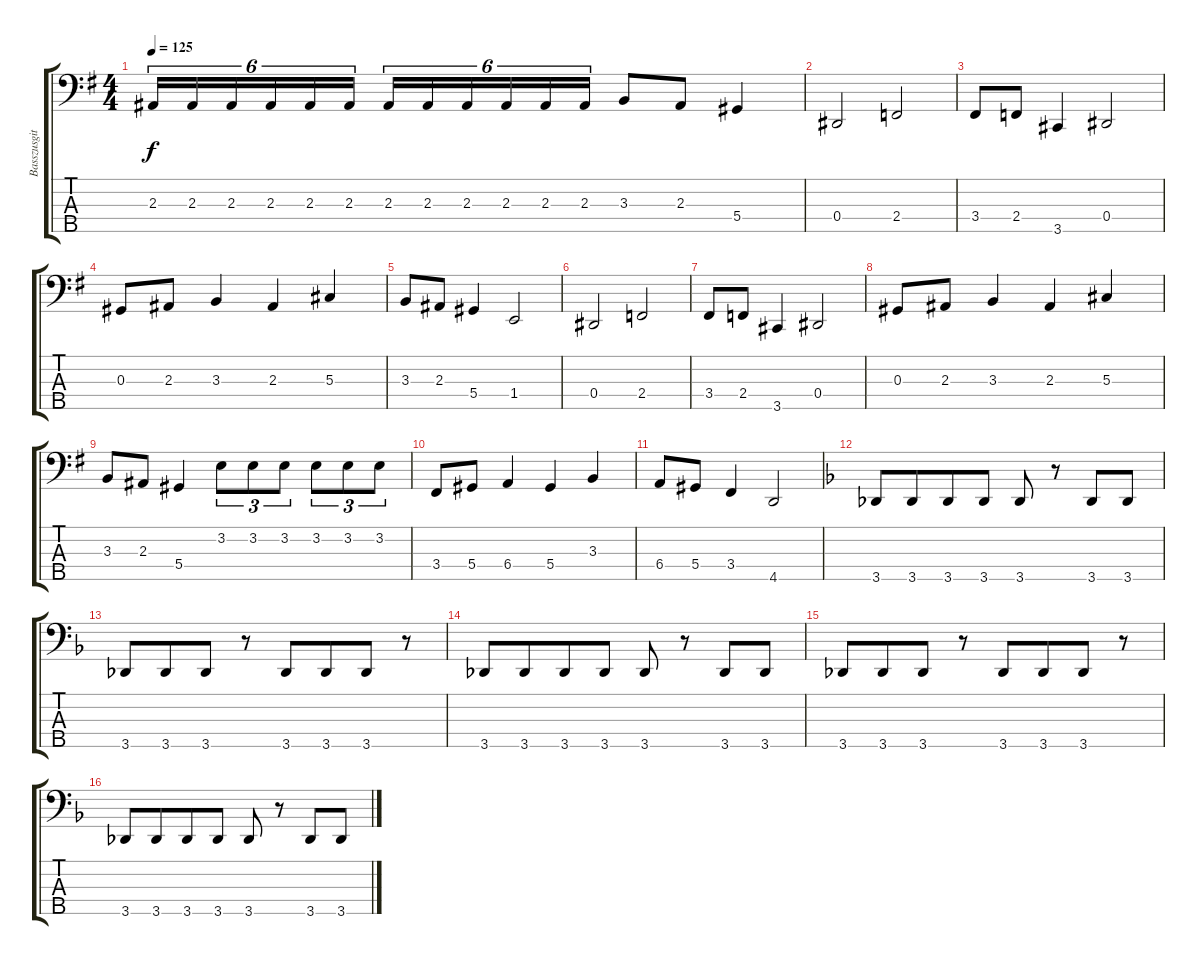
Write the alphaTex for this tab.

\track ("Basszusgitár (Barry Dunaway)" "Basszusgit") {instrument electricbassfinger}
\staff {score tabs}
\tuning (Gb2 Db2 Ab1 Eb1 Bb0) {hide}
\ts (4 4)
\tempo 125
\clef f4
\ks g
2.3.16{tu (6 4) dy f} 2.3.16{tu (6 4)} 2.3.16{tu (6 4)} 2.3.16{tu (6 4)} 2.3.16{tu (6 4)} 2.3.16{tu (6 4)} 2.3.16{tu (6 4)} 2.3.16{tu (6 4)} 2.3.16{tu (6 4)} 2.3.16{tu (6 4)} 2.3.16{tu (6 4)} 2.3.16{tu (6 4)} 3.3.8 2.3.8{beam merge} 5.4.4 |
0.4.2 2.4.2 |
3.4.8 2.4.8 3.5.4 0.4.2 |
0.3.8 2.3.8 3.3.4 2.3.4 5.3.4 |
3.3.8 2.3.8 5.4.4 1.4.2 |
0.4.2 2.4.2 |
3.4.8 2.4.8 3.5.4 0.4.2 |
0.3.8 2.3.8 3.3.4 2.3.4 5.3.4 |
3.3.8 2.3.8 5.4.4 3.2.8{tu (3 2)} 3.2.8{tu (3 2)} 3.2.8{tu (3 2)} 3.2.8{tu (3 2)} 3.2.8{tu (3 2)} 3.2.8{tu (3 2)} |
3.4.8 5.4.8 6.4.4 5.4.4 3.3.4 |
6.4.8 5.4.8 3.4.4 4.5.2 |
\ks f
3.5.8 3.5.8{beam merge} 3.5.8 3.5.8 3.5.8 r.8{beam merge} 3.5.8 3.5.8 |
3.5.8 3.5.8{beam merge} 3.5.8 r.8 3.5.8 3.5.8{beam merge} 3.5.8 r.8 |
3.5.8 3.5.8{beam merge} 3.5.8 3.5.8 3.5.8 r.8{beam merge} 3.5.8 3.5.8 |
3.5.8 3.5.8{beam merge} 3.5.8 r.8 3.5.8 3.5.8{beam merge} 3.5.8 r.8 |
3.5.8 3.5.8{beam merge} 3.5.8 3.5.8 3.5.8 r.8{beam merge} 3.5.8 3.5.8
